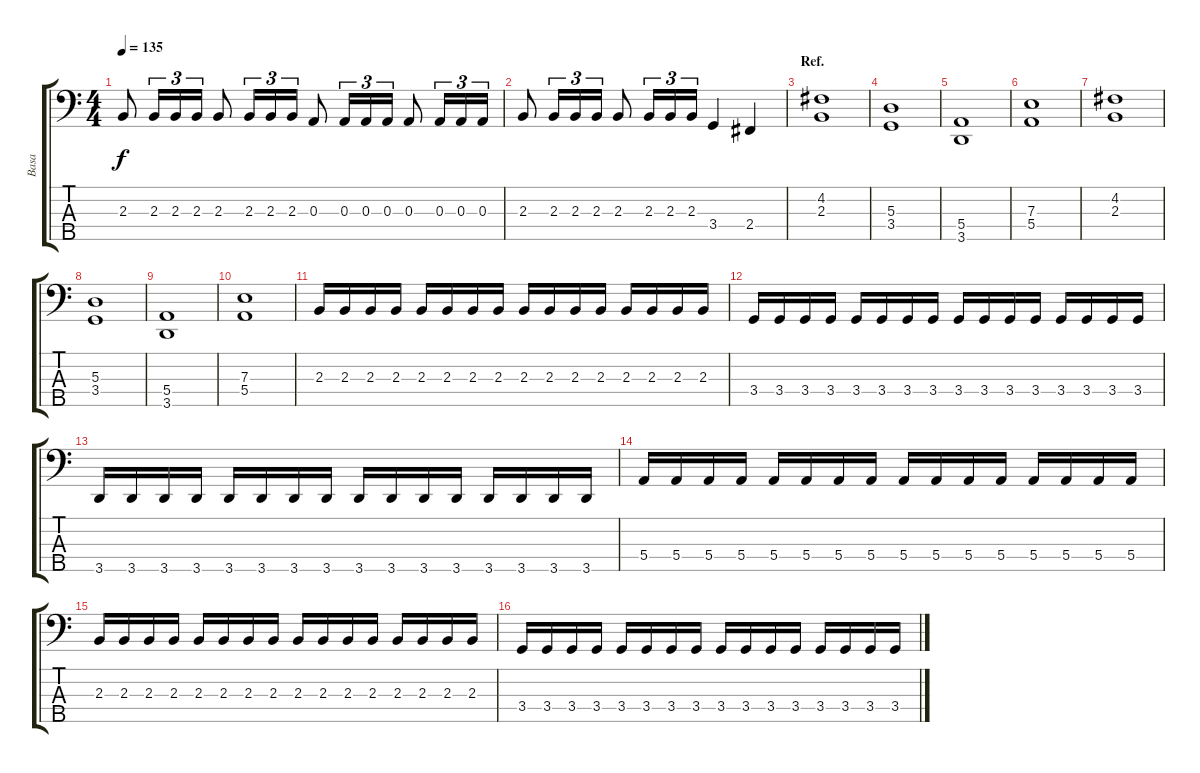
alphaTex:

\track ("Basa" "Basa") {instrument electricbassfinger}
\staff {score tabs}
\tuning (G2 D2 A1 E1 B0) {hide}
\ts (4 4)
\tempo 135
\clef f4
\ks c
2.3.8{dy f} 2.3.16{tu (3 2)} 2.3.16{tu (3 2)} 2.3.16{tu (3 2)} 2.3.8 2.3.16{tu (3 2)} 2.3.16{tu (3 2)} 2.3.16{tu (3 2)} 0.3.8 0.3.16{tu (3 2)} 0.3.16{tu (3 2)} 0.3.16{tu (3 2)} 0.3.8 0.3.16{tu (3 2)} 0.3.16{tu (3 2)} 0.3.16{tu (3 2)} |
2.3.8 2.3.16{tu (3 2)} 2.3.16{tu (3 2)} 2.3.16{tu (3 2)} 2.3.8 2.3.16{tu (3 2)} 2.3.16{tu (3 2)} 2.3.16{tu (3 2)} 3.4.4 2.4.4 |
\section ("" "Ref.")
(4.2 2.3).1 |
(5.3 3.4).1 |
(5.4 3.5).1 |
(7.3 5.4).1 |
(4.2 2.3).1 |
(5.3 3.4).1 |
(5.4 3.5).1 |
(7.3 5.4).1 |
2.3.16 2.3.16 2.3.16 2.3.16 2.3.16 2.3.16 2.3.16 2.3.16 2.3.16 2.3.16 2.3.16 2.3.16 2.3.16 2.3.16 2.3.16 2.3.16 |
3.4.16 3.4.16 3.4.16 3.4.16 3.4.16 3.4.16 3.4.16 3.4.16 3.4.16 3.4.16 3.4.16 3.4.16 3.4.16 3.4.16 3.4.16 3.4.16 |
3.5.16 3.5.16 3.5.16 3.5.16 3.5.16 3.5.16 3.5.16 3.5.16 3.5.16 3.5.16 3.5.16 3.5.16 3.5.16 3.5.16 3.5.16 3.5.16 |
5.4.16 5.4.16 5.4.16 5.4.16 5.4.16 5.4.16 5.4.16 5.4.16 5.4.16 5.4.16 5.4.16 5.4.16 5.4.16 5.4.16 5.4.16 5.4.16 |
2.3.16 2.3.16 2.3.16 2.3.16 2.3.16 2.3.16 2.3.16 2.3.16 2.3.16 2.3.16 2.3.16 2.3.16 2.3.16 2.3.16 2.3.16 2.3.16 |
3.4.16 3.4.16 3.4.16 3.4.16 3.4.16 3.4.16 3.4.16 3.4.16 3.4.16 3.4.16 3.4.16 3.4.16 3.4.16 3.4.16 3.4.16 3.4.16
